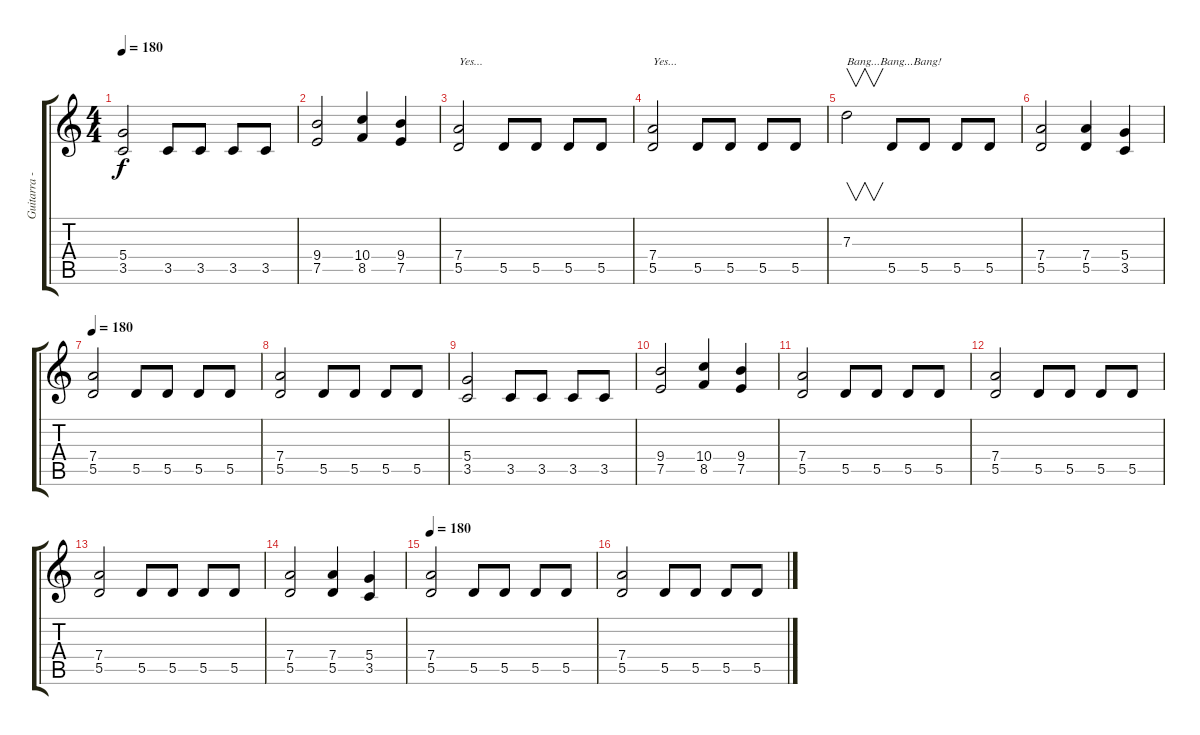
\track ("Guitarra - Guitar" "Guitarra -") {instrument distortionguitar}
\staff {score tabs}
\tuning (E4 B3 G3 D3 A2 E2) {hide}
\ts (4 4)
\tempo 180
\clef g2
\ks c
(5.4 3.5).2{dy f} 3.5.8 3.5.8 3.5.8 3.5.8 |
(9.4 7.5).2 (10.4 8.5).4 (9.4 7.5).4 |
(7.4 5.5).2{txt "Yes..."} 5.5.8 5.5.8 5.5.8 5.5.8 |
(7.4 5.5).2{txt "Yes..."} 5.5.8 5.5.8 5.5.8 5.5.8 |
7.3.2{v txt "Bang...Bang...Bang!" instrument guitarharmonics} 5.5.8{instrument distortionguitar} 5.5.8 5.5.8 5.5.8 |
(7.4 5.5).2 (7.4 5.5).4 (5.4 3.5).4 |
\tempo 180
(7.4 5.5).2 5.5.8 5.5.8 5.5.8 5.5.8 |
(7.4 5.5).2 5.5.8 5.5.8 5.5.8 5.5.8 |
(5.4 3.5).2 3.5.8 3.5.8 3.5.8 3.5.8 |
(9.4 7.5).2 (10.4 8.5).4 (9.4 7.5).4 |
(7.4 5.5).2 5.5.8 5.5.8 5.5.8 5.5.8 |
(7.4 5.5).2 5.5.8 5.5.8 5.5.8 5.5.8 |
(7.4 5.5).2 5.5.8 5.5.8 5.5.8 5.5.8 |
(7.4 5.5).2 (7.4 5.5).4 (5.4 3.5).4 |
\tempo 180
(7.4 5.5).2 5.5.8 5.5.8 5.5.8 5.5.8 |
(7.4 5.5).2 5.5.8 5.5.8 5.5.8 5.5.8
